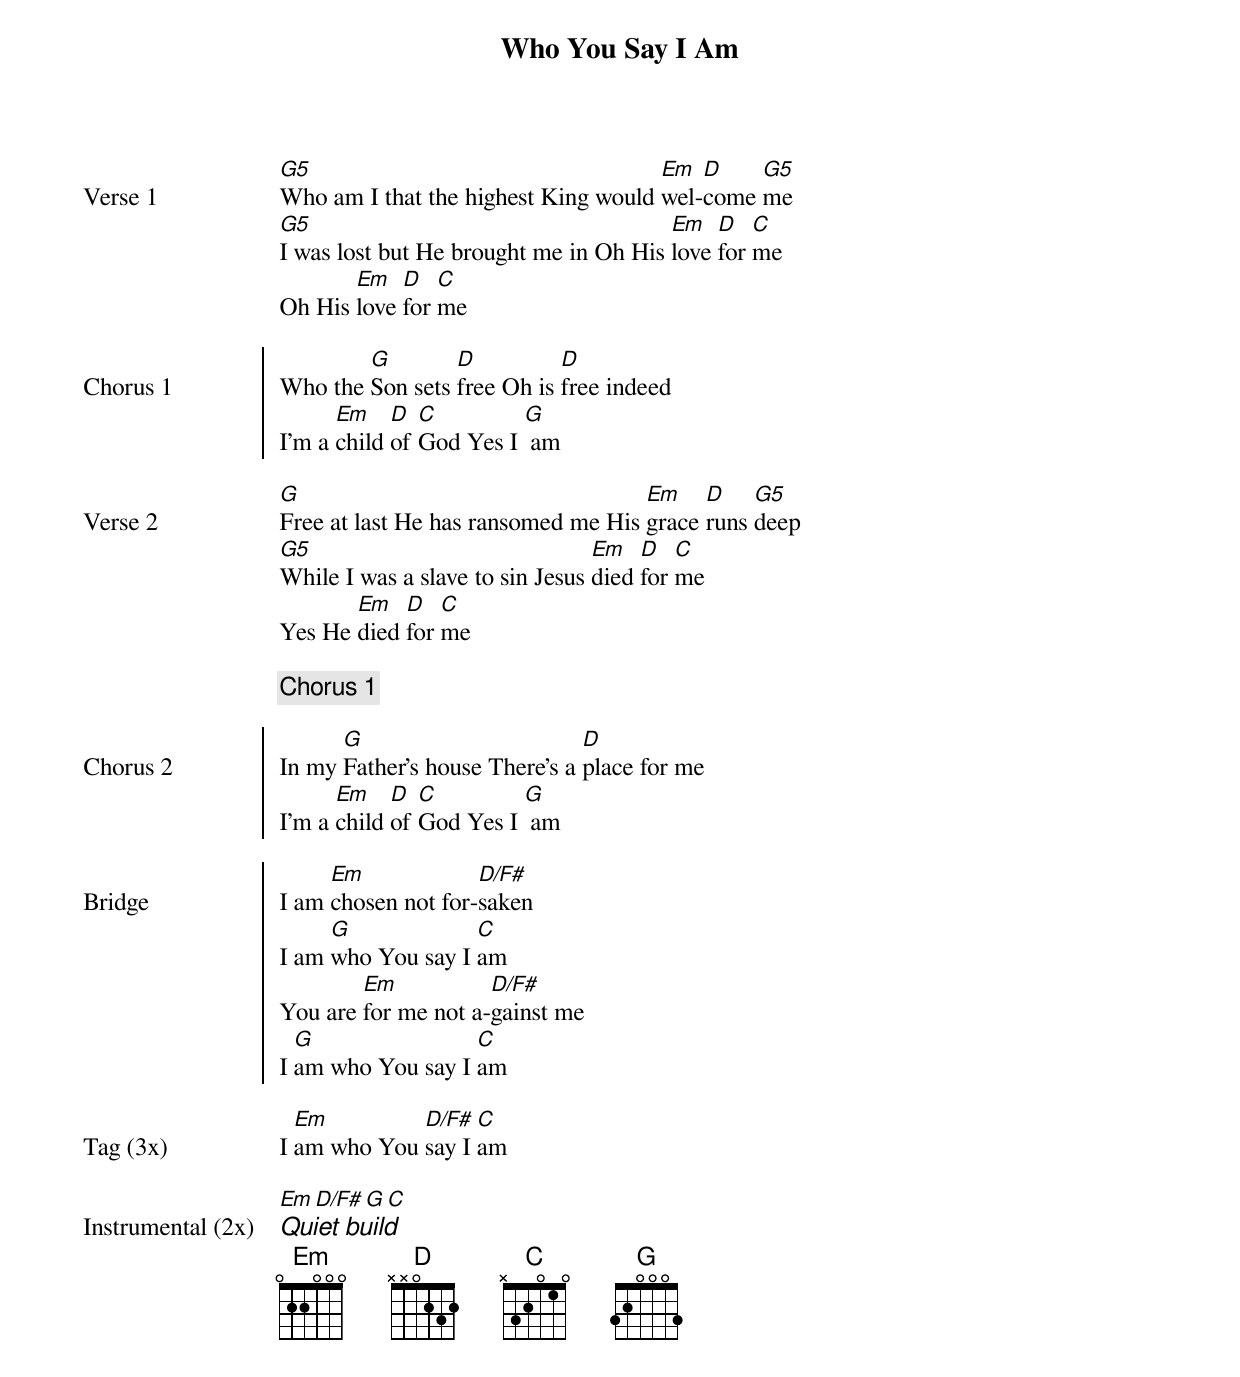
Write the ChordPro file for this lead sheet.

{title: Who You Say I Am}
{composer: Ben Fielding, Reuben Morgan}
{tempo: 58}
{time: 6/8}
{transpose: }
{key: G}

{start_of_verse: Verse 1}
[G5]Who am I that the highest King would [Em]wel-[D]come [G5]me
[G5]I was lost but He brought me in Oh His [Em]love [D]for [C]me
Oh His [Em]love [D]for [C]me
{end_of_verse: Verse 1}

{soc: Chorus 1}
Who the [G]Son sets [D]free Oh is [D]free indeed
I'm a [Em]child [D]of [C]God Yes I [G] am
{eoc: Chorus 1}

{start_of_verse: Verse 2}
[G]Free at last He has ransomed me His [Em]grace [D]runs [G5]deep
[G5]While I was a slave to sin Jesus [Em]died [D]for [C]me
Yes He [Em]died [D]for [C]me
{end_of_verse: Verse 2}

{c: Chorus 1}

{soc: Chorus 2}
In my [G]Father's house There's a [D]place for me
I'm a [Em]child [D]of [C]God Yes I [G] am
{eoc: Chorus 2}

{soc: Bridge}
I am [Em]chosen not for-[D/F#]saken
I am [G]who You say I [C]am
You are [Em]for me not a-[D/F#]gainst me
I [G]am who You say I [C]am
{eoc: Bridge}

{start_of_verse: Tag (3x)}
I [Em]am who You [D/F#]say I [C]am
{end_of_verse: Tag (3x)}

{start_of_verse: Instrumental (2x)}
[Em][D/F#][G][C]
{ci: Quiet build}
{end_of_verse: Instrumental (2x)}
